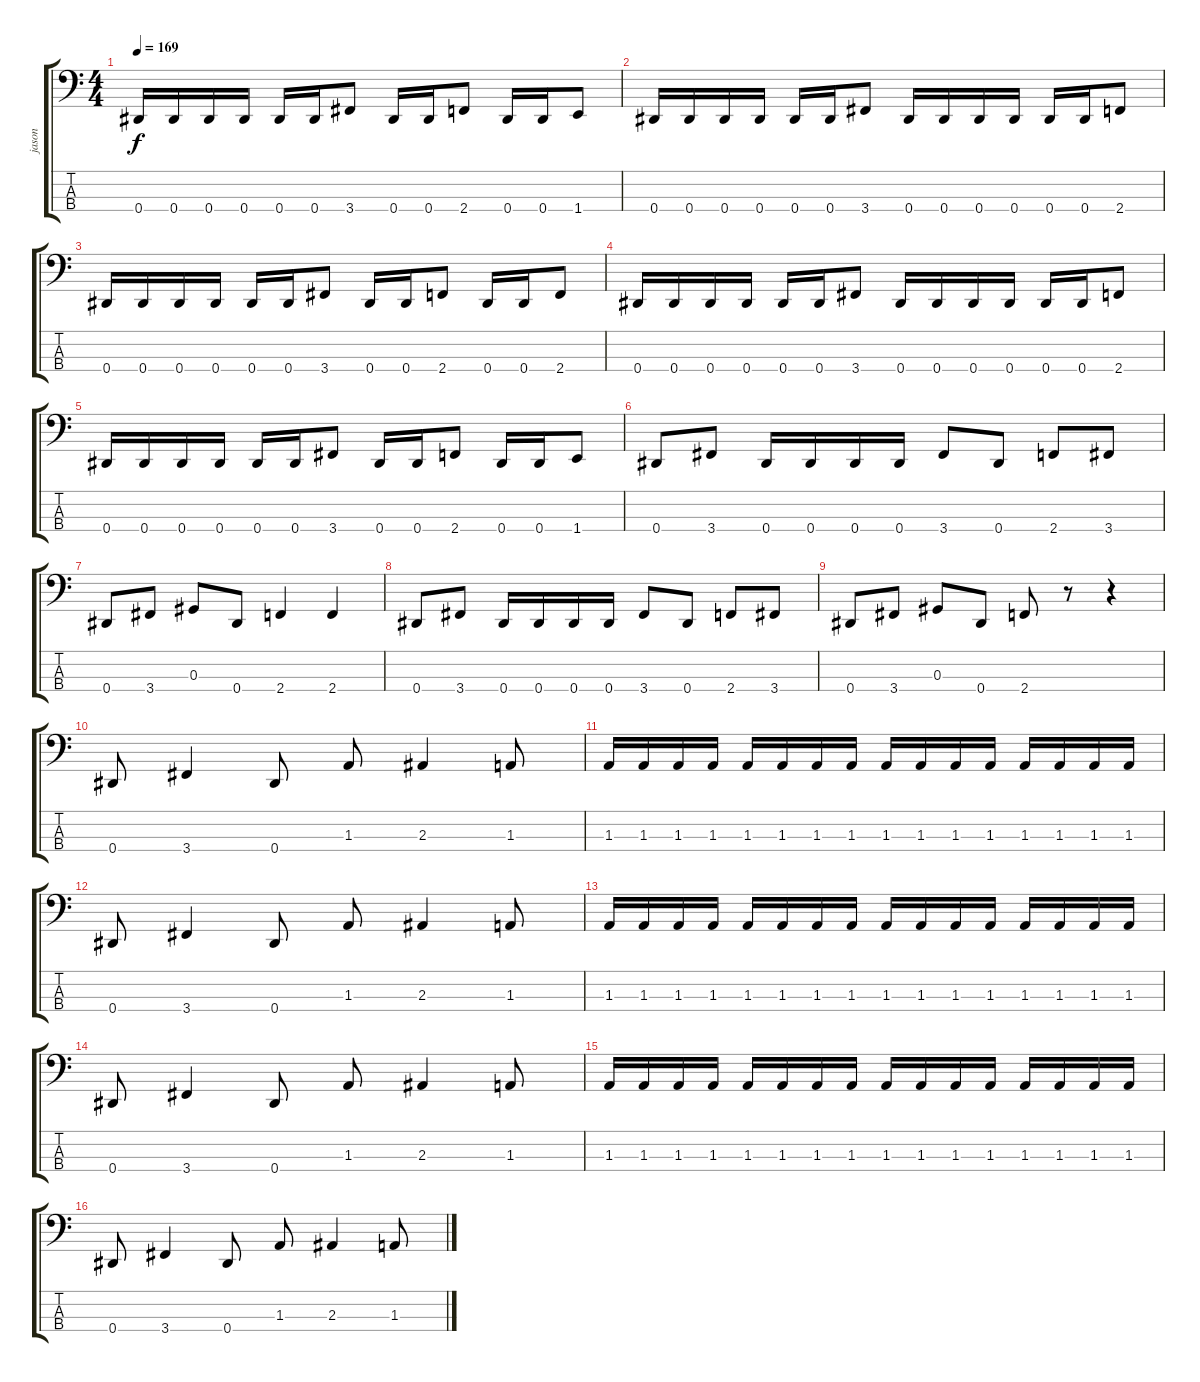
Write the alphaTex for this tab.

\track ("jason" "jason") {instrument electricbasspick}
\staff {score tabs}
\tuning (Gb2 Db2 Ab1 Eb1) {hide}
\ts (4 4)
\tempo 169
\clef f4
\ks c
0.4.16{dy f} 0.4.16 0.4.16 0.4.16 0.4.16 0.4.16 3.4.8 0.4.16 0.4.16 2.4.8 0.4.16 0.4.16 1.4.8 |
0.4.16 0.4.16 0.4.16 0.4.16 0.4.16 0.4.16 3.4.8 0.4.16 0.4.16 0.4.16 0.4.16 0.4.16 0.4.16 2.4.8 |
0.4.16 0.4.16 0.4.16 0.4.16 0.4.16 0.4.16 3.4.8 0.4.16 0.4.16 2.4.8 0.4.16 0.4.16 2.4.8 |
0.4.16 0.4.16 0.4.16 0.4.16 0.4.16 0.4.16 3.4.8 0.4.16 0.4.16 0.4.16 0.4.16 0.4.16 0.4.16 2.4.8 |
0.4.16 0.4.16 0.4.16 0.4.16 0.4.16 0.4.16 3.4.8 0.4.16 0.4.16 2.4.8 0.4.16 0.4.16 1.4.8 |
0.4.8 3.4.8 0.4.16 0.4.16 0.4.16 0.4.16 3.4.8 0.4.8 2.4.8 3.4.8 |
0.4.8 3.4.8 0.3.8 0.4.8 2.4.4 2.4.4 |
0.4.8 3.4.8 0.4.16 0.4.16 0.4.16 0.4.16 3.4.8 0.4.8 2.4.8 3.4.8 |
0.4.8 3.4.8 0.3.8 0.4.8 2.4.8 r.8 r.4 |
0.4.8 3.4.4 0.4.8 1.3.8 2.3.4 1.3.8 |
1.3.16 1.3.16 1.3.16 1.3.16 1.3.16 1.3.16 1.3.16 1.3.16 1.3.16 1.3.16 1.3.16 1.3.16 1.3.16 1.3.16 1.3.16 1.3.16 |
0.4.8 3.4.4 0.4.8 1.3.8 2.3.4 1.3.8 |
1.3.16 1.3.16 1.3.16 1.3.16 1.3.16 1.3.16 1.3.16 1.3.16 1.3.16 1.3.16 1.3.16 1.3.16 1.3.16 1.3.16 1.3.16 1.3.16 |
0.4.8 3.4.4 0.4.8 1.3.8 2.3.4 1.3.8 |
1.3.16 1.3.16 1.3.16 1.3.16 1.3.16 1.3.16 1.3.16 1.3.16 1.3.16 1.3.16 1.3.16 1.3.16 1.3.16 1.3.16 1.3.16 1.3.16 |
0.4.8 3.4.4 0.4.8 1.3.8 2.3.4 1.3.8
